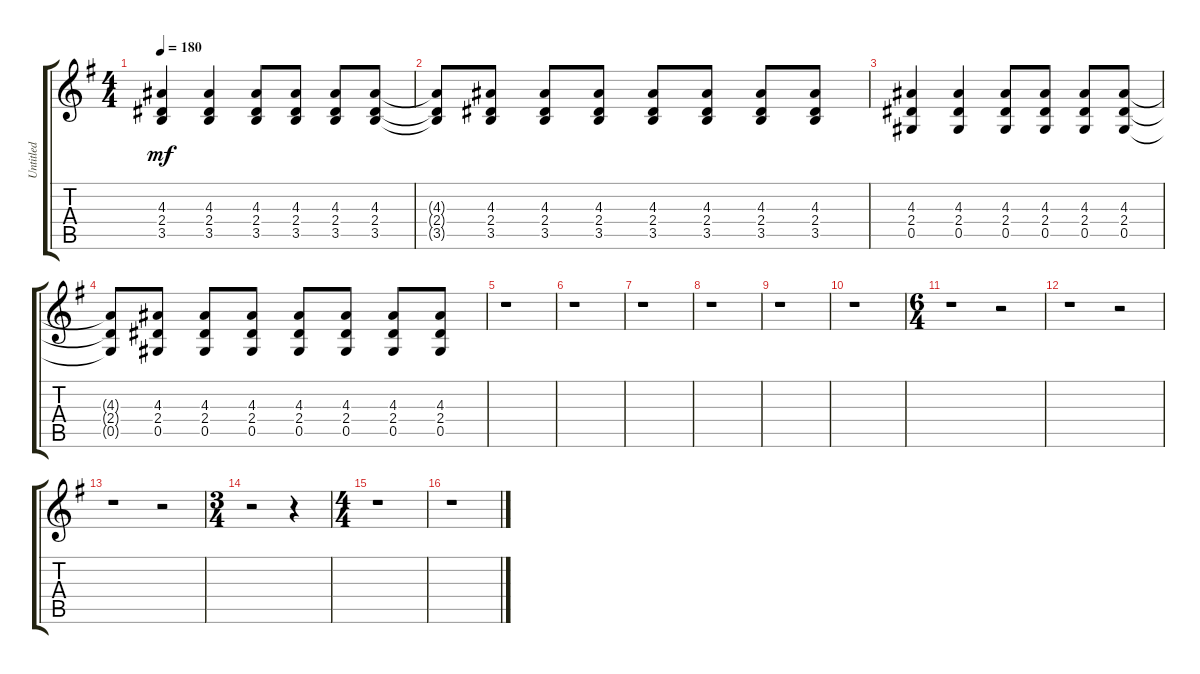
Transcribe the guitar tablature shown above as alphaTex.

\track ("Untitled" "Untitled") {instrument electricguitarjazz}
\staff {score tabs}
\tuning (Eb4 Bb3 Gb3 Db3 Ab2 Eb2) {hide}
\ts (4 4)
\tempo 180
\clef g2
\ks g
(4.3 2.4 3.5).4{dy mf} (4.3 2.4 3.5).4 (4.3 2.4 3.5).8 (4.3 2.4 3.5).8 (4.3 2.4 3.5).8 (4.3 2.4 3.5).8 |
(4.3{t} 2.4{t} 3.5{t}).8 (4.3 2.4 3.5).8 (4.3 2.4 3.5).8 (4.3 2.4 3.5).8 (4.3 2.4 3.5).8 (4.3 2.4 3.5).8 (4.3 2.4 3.5).8 (4.3 2.4 3.5).8 |
(4.3 2.4 0.5).4 (4.3 2.4 0.5).4 (4.3 2.4 0.5).8 (4.3 2.4 0.5).8 (4.3 2.4 0.5).8 (4.3 2.4 0.5).8 |
(4.3{t} 2.4{t} 0.5{t}).8 (4.3 2.4 0.5).8 (4.3 2.4 0.5).8 (4.3 2.4 0.5).8 (4.3 2.4 0.5).8 (4.3 2.4 0.5).8 (4.3 2.4 0.5).8 (4.3 2.4 0.5).8 |
r.1 |
r.1 |
r.1 |
r.1 |
r.1 |
r.1 |
\ts (6 4)
r.1 r.2 |
r.1 r.2 |
r.1 r.2 |
\ts (3 4)
r.2 r.4 |
\ts (4 4)
r.1 |
r.1
